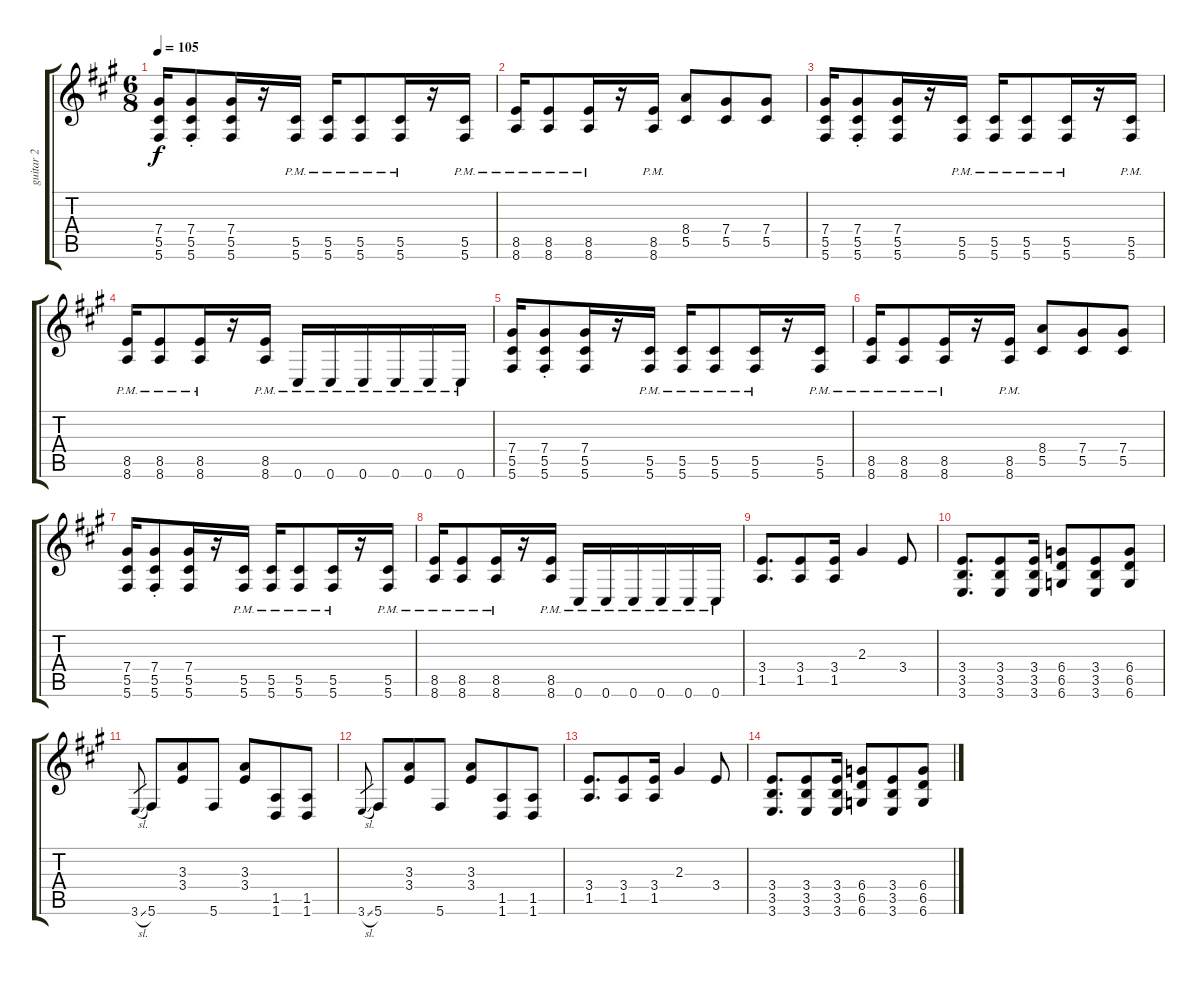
\track ("guitar 2" "guitar 2") {instrument distortionguitar}
\staff {score tabs}
\tuning (Eb4 Bb3 Gb3 Db3 Ab2 Db2) {hide}
\ts (6 8)
\tempo 105
\clef g2
\ks a
(7.4 5.5 5.6).16{dy f} (7.4 5.5{st} 5.6).8 (7.4 5.5 5.6).16 r.16 (5.5{pm} 5.6{pm}).16 (5.5{pm} 5.6{pm}).16 (5.5{pm} 5.6{pm}).8 (5.5{pm} 5.6{pm}).16 r.16 (5.5{pm} 5.6{pm}).16 |
(8.5{pm} 8.6{pm}).16 (8.5{pm} 8.6{pm}).8 (8.5{pm} 8.6{pm}).16 r.16 (8.5{pm} 8.6{pm}).16 (8.4 5.5).8 (7.4 5.5).8 (7.4 5.5).8 |
(7.4 5.5 5.6).16 (7.4 5.5{st} 5.6).8 (7.4 5.5 5.6).16 r.16 (5.5{pm} 5.6{pm}).16 (5.5{pm} 5.6{pm}).16 (5.5{pm} 5.6{pm}).8 (5.5{pm} 5.6{pm}).16 r.16 (5.5{pm} 5.6{pm}).16 |
(8.5{pm} 8.6{pm}).16 (8.5{pm} 8.6{pm}).8 (8.5{pm} 8.6{pm}).16 r.16 (8.5{pm} 8.6{pm}).16 0.6{pm}.16 0.6{pm}.16 0.6{pm}.16 0.6{pm}.16 0.6{pm}.16 0.6{pm}.16 |
(7.4 5.5 5.6).16 (7.4 5.5{st} 5.6).8 (7.4 5.5 5.6).16 r.16 (5.5{pm} 5.6{pm}).16 (5.5{pm} 5.6{pm}).16 (5.5{pm} 5.6{pm}).8 (5.5{pm} 5.6{pm}).16 r.16 (5.5{pm} 5.6{pm}).16 |
(8.5{pm} 8.6{pm}).16 (8.5{pm} 8.6{pm}).8 (8.5{pm} 8.6{pm}).16 r.16 (8.5{pm} 8.6{pm}).16 (8.4 5.5).8 (7.4 5.5).8 (7.4 5.5).8 |
(7.4 5.5 5.6).16 (7.4 5.5{st} 5.6).8 (7.4 5.5 5.6).16 r.16 (5.5{pm} 5.6{pm}).16 (5.5{pm} 5.6{pm}).16 (5.5{pm} 5.6{pm}).8 (5.5{pm} 5.6{pm}).16 r.16 (5.5{pm} 5.6{pm}).16 |
(8.5{pm} 8.6{pm}).16 (8.5{pm} 8.6{pm}).8 (8.5{pm} 8.6{pm}).16 r.16 (8.5{pm} 8.6{pm}).16 0.6{pm}.16 0.6{pm}.16 0.6{pm}.16 0.6{pm}.16 0.6{pm}.16 0.6{pm}.16 |
(3.4 1.5).8{d} (3.4 1.5).8 (3.4 1.5).16 2.3.4 3.4.8 |
(3.4 3.5 3.6).8{d} (3.4 3.5 3.6).8 (3.4 3.5 3.6).16 (6.4 6.5 6.6).8 (3.4 3.5 3.6).8 (6.4 6.5 6.6).8 |
3.6{sl}.8{gr} 5.6.8 (3.3 3.4).8 5.6.8 (3.3 3.4).8 (1.5 1.6).8 (1.5 1.6).8 |
3.6{sl}.8{gr} 5.6.8 (3.3 3.4).8 5.6.8 (3.3 3.4).8 (1.5 1.6).8 (1.5 1.6).8 |
(3.4 1.5).8{d} (3.4 1.5).8 (3.4 1.5).16 2.3.4 3.4.8 |
(3.4 3.5 3.6).8{d} (3.4 3.5 3.6).8 (3.4 3.5 3.6).16 (6.4 6.5 6.6).8 (3.4 3.5 3.6).8 (6.4 6.5 6.6).8
